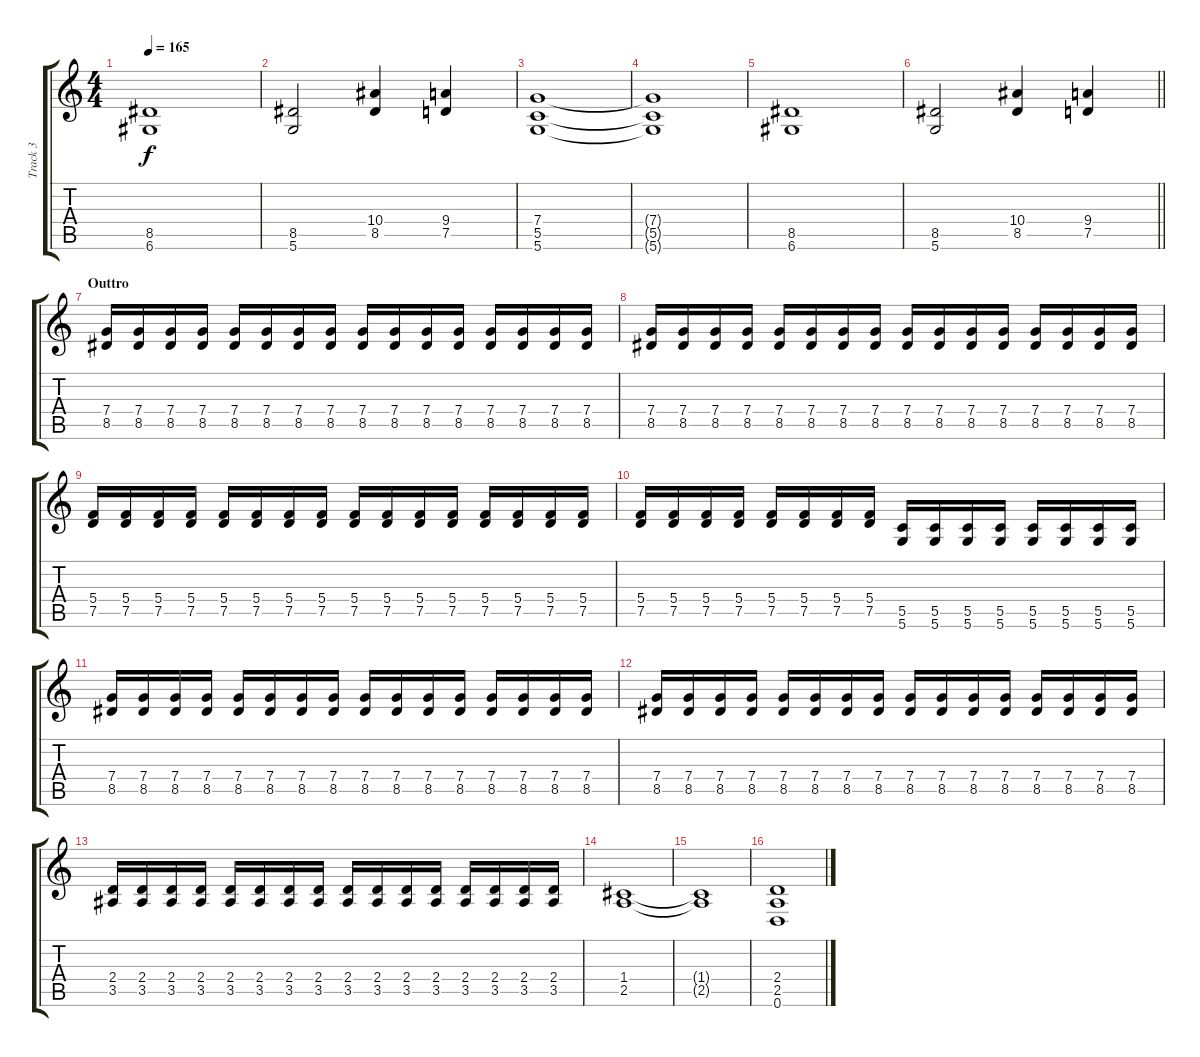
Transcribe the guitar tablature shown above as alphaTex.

\track ("Track 3" "Track 3") {instrument overdrivenguitar}
\staff {score tabs}
\tuning (D4 A3 F3 C3 G2 D2) {hide}
\ts (4 4)
\tempo 165
\clef g2
\ks c
(8.5 6.6).1{dy f} |
(8.5 5.6).2 (10.4 8.5).4 (9.4 7.5).4 |
(7.4 5.5 5.6).1 |
(7.4{t} 5.5{t} 5.6{t}).1 |
(8.5 6.6).1 |
\barLineRight lightlight
(8.5 5.6).2 (10.4 8.5).4 (9.4 7.5).4 |
\section ("" "Outtro")
(7.4 8.5).16 (7.4 8.5).16 (7.4 8.5).16 (7.4 8.5).16 (7.4 8.5).16 (7.4 8.5).16 (7.4 8.5).16 (7.4 8.5).16 (7.4 8.5).16 (7.4 8.5).16 (7.4 8.5).16 (7.4 8.5).16 (7.4 8.5).16 (7.4 8.5).16 (7.4 8.5).16 (7.4 8.5).16 |
(7.4 8.5).16 (7.4 8.5).16 (7.4 8.5).16 (7.4 8.5).16 (7.4 8.5).16 (7.4 8.5).16 (7.4 8.5).16 (7.4 8.5).16 (7.4 8.5).16 (7.4 8.5).16 (7.4 8.5).16 (7.4 8.5).16 (7.4 8.5).16 (7.4 8.5).16 (7.4 8.5).16 (7.4 8.5).16 |
(5.4 7.5).16 (5.4 7.5).16 (5.4 7.5).16 (5.4 7.5).16 (5.4 7.5).16 (5.4 7.5).16 (5.4 7.5).16 (5.4 7.5).16 (5.4 7.5).16 (5.4 7.5).16 (5.4 7.5).16 (5.4 7.5).16 (5.4 7.5).16 (5.4 7.5).16 (5.4 7.5).16 (5.4 7.5).16 |
(5.4 7.5).16 (5.4 7.5).16 (5.4 7.5).16 (5.4 7.5).16 (5.4 7.5).16 (5.4 7.5).16 (5.4 7.5).16 (5.4 7.5).16 (5.5 5.6).16 (5.5 5.6).16 (5.5 5.6).16 (5.5 5.6).16 (5.5 5.6).16 (5.5 5.6).16 (5.5 5.6).16 (5.5 5.6).16 |
(7.4 8.5).16 (7.4 8.5).16 (7.4 8.5).16 (7.4 8.5).16 (7.4 8.5).16 (7.4 8.5).16 (7.4 8.5).16 (7.4 8.5).16 (7.4 8.5).16 (7.4 8.5).16 (7.4 8.5).16 (7.4 8.5).16 (7.4 8.5).16 (7.4 8.5).16 (7.4 8.5).16 (7.4 8.5).16 |
(7.4 8.5).16 (7.4 8.5).16 (7.4 8.5).16 (7.4 8.5).16 (7.4 8.5).16 (7.4 8.5).16 (7.4 8.5).16 (7.4 8.5).16 (7.4 8.5).16 (7.4 8.5).16 (7.4 8.5).16 (7.4 8.5).16 (7.4 8.5).16 (7.4 8.5).16 (7.4 8.5).16 (7.4 8.5).16 |
(2.4 3.5).16 (2.4 3.5).16 (2.4 3.5).16 (2.4 3.5).16 (2.4 3.5).16 (2.4 3.5).16 (2.4 3.5).16 (2.4 3.5).16 (2.4 3.5).16 (2.4 3.5).16 (2.4 3.5).16 (2.4 3.5).16 (2.4 3.5).16 (2.4 3.5).16 (2.4 3.5).16 (2.4 3.5).16 |
(1.4 2.5).1 |
(1.4{t} 2.5{t}).1 |
(2.4 2.5 0.6).1
